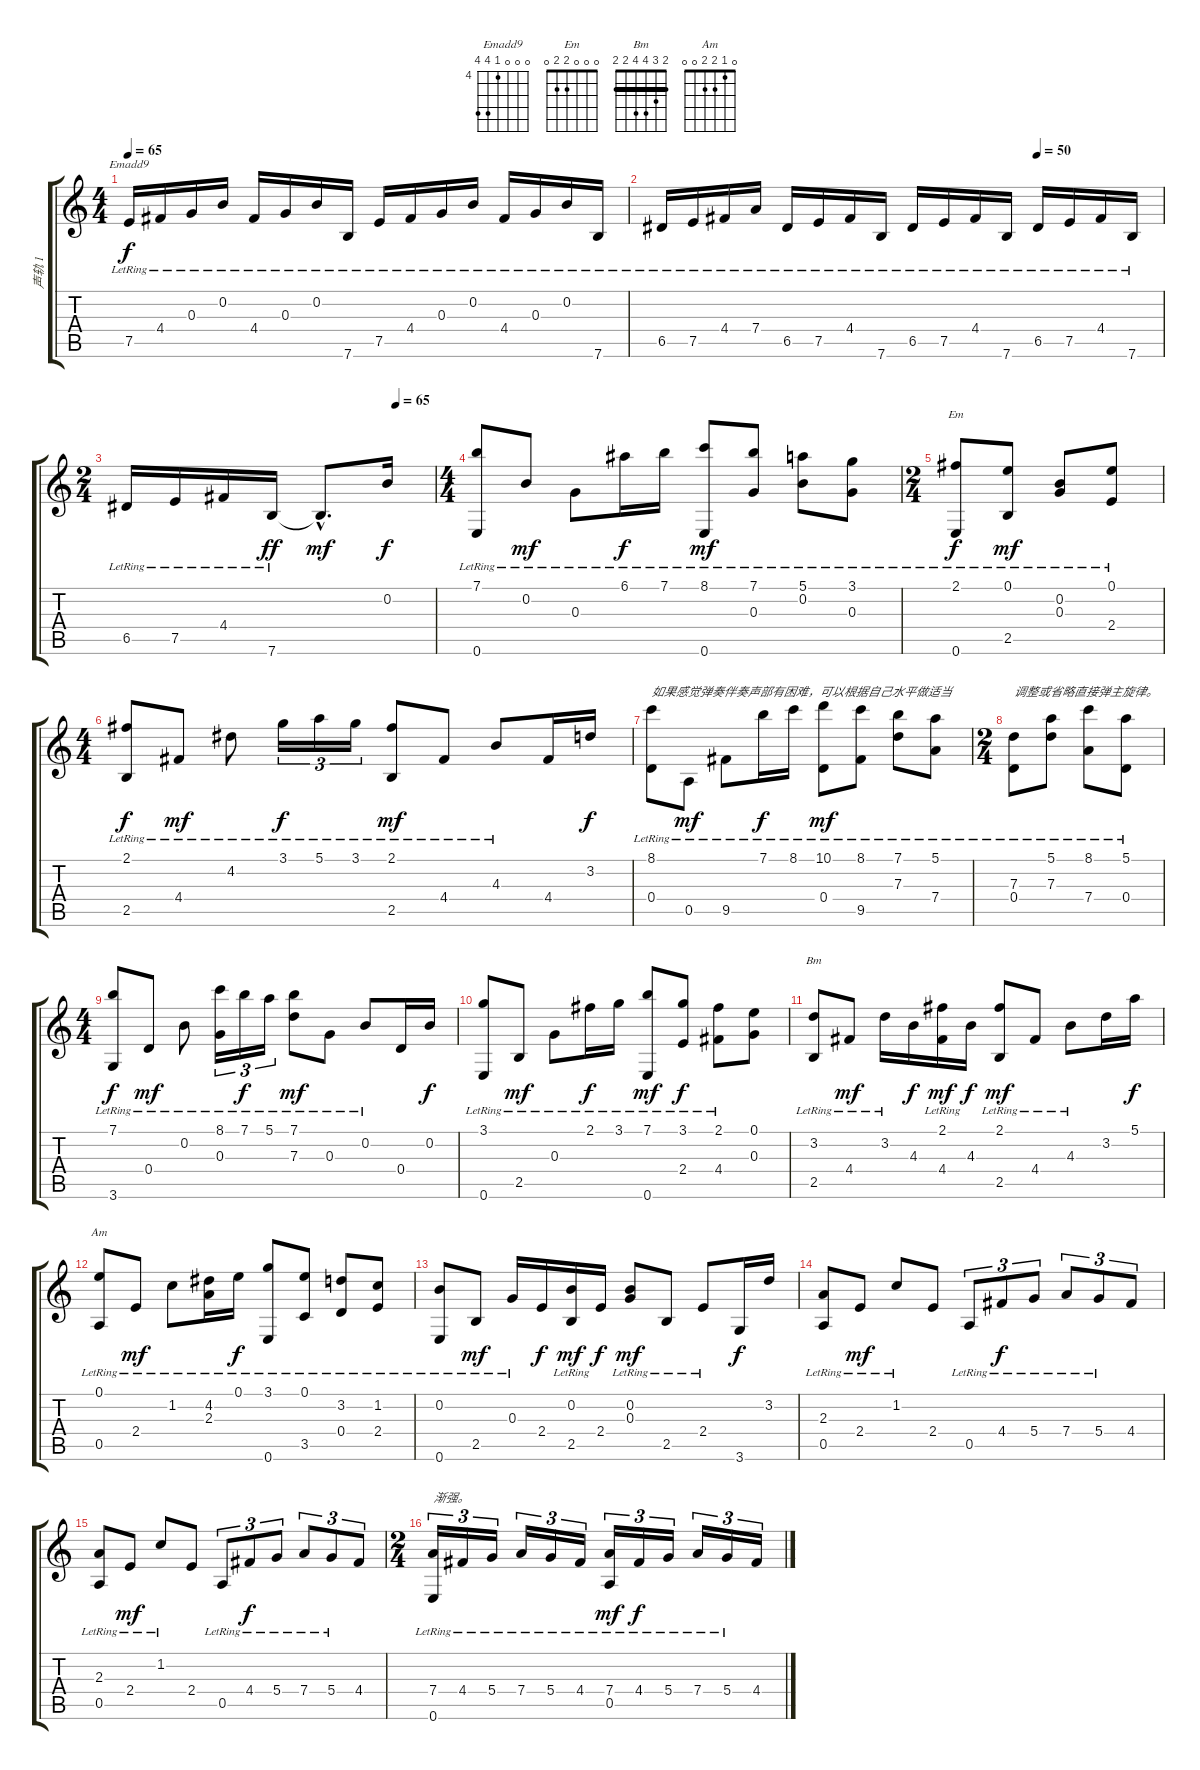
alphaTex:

\track ("声轨 1" "声轨 1") {instrument acousticguitarnylon}
\staff {score tabs}
\tuning (E4 B3 G3 D3 A2 E2) {hide}
\chord ("Emadd9" 0 0 0 4 7 7) {firstfret 4}
\chord ("Em" 0 0 0 2 2 0)
\chord ("Bm" 2 3 4 4 2 2) {barre 2}
\chord ("Am" 0 1 2 2 0 0)
\ts (4 4)
\tempo 65
\clef g2
\ks c
7.5{lr}.16{ch "Emadd9" dy f instrument acousticguitarnylon} 4.4{lr}.16 0.3{lr}.16 0.2{lr}.16 4.4{lr}.16 0.3{lr}.16 0.2{lr}.16 7.6{lr}.16 7.5{lr}.16 4.4{lr}.16 0.3{lr}.16 0.2{lr}.16 4.4{lr}.16 0.3{lr}.16 0.2{lr}.16 7.6{lr}.16 |
\tempo (50 0.75)
6.5{lr}.16 7.5{lr}.16 4.4{lr}.16 7.4{lr}.16 6.5{lr}.16{volume 13} 7.5{lr}.16 4.4{lr}.16 7.6{lr}.16 6.5{lr}.16 7.5{lr}.16 4.4{lr}.16 7.6{lr}.16 6.5{lr}.16 7.5{lr}.16 4.4{lr}.16 7.6{lr}.16 |
\ts (2 4)
\tempo (65 0.875)
6.5{lr}.16{volume 11} 7.5{lr}.16 4.4{lr}.16 7.6{lr}.16{dy ff} 7.6{hac t}.8{d dy mf} 0.2.16{dy f} |
\ts (4 4)
(7.1{lr} 0.6{lr}).8 0.2{lr}.8{dy mf} 0.3{lr}.8 6.1{lr}.16{dy f} 7.1{lr}.16 (8.1{lr} 0.6{lr}).8{dy mf} (7.1{lr} 0.3{lr}).8 (5.1{lr} 0.2{lr}).8 (3.1{lr} 0.3).8 |
\ts (2 4)
(2.1{lr} 0.6{lr}).8{ch "Em" dy f} (0.1 2.5{lr}).8{dy mf} (0.2 0.3{lr}).8 (0.1{lr} 2.4).8 |
\ts (4 4)
(2.1{lr} 2.5{lr}).8{dy f} 4.4{lr}.8{dy mf} 4.2{lr}.8 3.1{lr}.16{tu (3 2) dy f} 5.1{lr}.16{tu (3 2)} 3.1{lr}.16{tu (3 2)} (2.1{lr} 2.5{lr}).8{dy mf} 4.4{lr}.8 4.3{lr}.8 4.4.16 3.2.16{dy f} |
(8.1{lr} 0.4{lr}).8{txt "如果感觉弹奏伴奏声部有困难，可以根据自己水平做适当"} 0.5{lr}.8{dy mf} 9.5{lr}.8 7.1{lr}.16{dy f} 8.1{lr}.16 (10.1{lr} 0.4{lr}).8{dy mf} (8.1{lr} 9.5{lr}).8 (7.1{lr} 7.3{lr}).8 (5.1{lr} 7.4).8 |
\ts (2 4)
(7.3 0.4{lr}).8{txt "调整或省略直接弹主旋律。"} (5.1{lr} 7.3{lr}).8 (8.1{lr} 7.4{lr}).8 (5.1{lr} 0.4).8 |
\ts (4 4)
(7.1{lr} 3.6{lr}).8{dy f} 0.4{lr}.8{dy mf} 0.2{lr}.8 (8.1{lr} 0.3{lr}).16{tu (3 2)} 7.1{lr}.16{tu (3 2) dy f} 5.1{lr}.16{tu (3 2)} (7.1{lr} 7.3{lr}).8{dy mf} 0.3{lr}.8 0.2{lr}.8 0.4.16 0.2.16{dy f} |
(3.1{lr} 0.6{lr}).8 2.5{lr}.8{dy mf} 0.3{lr}.8 2.1{lr}.16{dy f} 3.1{lr}.16 (7.1{lr} 0.6{lr}).8{dy mf} (3.1{lr} 2.4{lr}).8{dy f} (2.1{lr} 4.4{lr}).8 (0.1 0.3).8 |
(3.2{lr} 2.5{lr}).8{ch "Bm"} 4.4{lr}.8{dy mf} 3.2{lr}.16 4.3.16{dy f} (2.1 4.4{lr}).16{dy mf} 4.3.16{dy f} (2.1{lr} 2.5{lr}).8{dy mf} 4.4{lr}.8 4.3{lr}.8 3.2.16 5.1.16{dy f} |
(0.1{lr} 0.5{lr}).8{ch "Am"} 2.4{lr}.8{dy mf} 1.2{lr}.8 (4.2 2.3{lr}).16 0.1{lr}.16{dy f} (3.1{lr} 0.6{lr}).8 (0.1 3.5{lr}).8 (3.2{lr} 0.4{lr}).8 (1.2{lr} 2.4).8 |
(0.2{lr} 0.6{lr}).8 2.5{lr}.8{dy mf} 0.3{lr}.16 2.4.16{dy f} (0.2 2.5{lr}).16{dy mf} 2.4.16{dy f} (0.2{lr} 0.3{lr}).8{dy mf} 2.5{lr}.8 2.4{lr}.8 3.6.16{dy f} 3.2.16 |
(2.3{lr} 0.5{lr}).8 2.4{lr}.8{dy mf} 1.2{lr}.8 2.4.8 0.5{lr}.8{tu (3 2)} 4.4{lr}.8{tu (3 2) dy f} 5.4{lr}.8{tu (3 2)} 7.4{lr}.8{tu (3 2)} 5.4{lr}.8{tu (3 2)} 4.4.8{tu (3 2)} |
(2.3{lr} 0.5{lr}).8 2.4{lr}.8{dy mf} 1.2{lr}.8 2.4.8 0.5{lr}.8{tu (3 2)} 4.4{lr}.8{tu (3 2) dy f} 5.4{lr}.8{tu (3 2)} 7.4{lr}.8{tu (3 2)} 5.4{lr}.8{tu (3 2)} 4.4.8{tu (3 2)} |
\ts (2 4)
(7.4{lr} 0.6{lr}).16{tu (3 2) txt "渐强。" volume 14} 4.4{lr}.16{tu (3 2)} 5.4{lr}.16{tu (3 2)} 7.4{lr}.16{tu (3 2)} 5.4{lr}.16{tu (3 2)} 4.4{lr}.16{tu (3 2)} (7.4{lr} 0.5{lr}).16{tu (3 2) dy mf} 4.4{lr}.16{tu (3 2) dy f} 5.4{lr}.16{tu (3 2)} 7.4{lr}.16{tu (3 2)} 5.4{lr}.16{tu (3 2)} 4.4.16{tu (3 2)}
